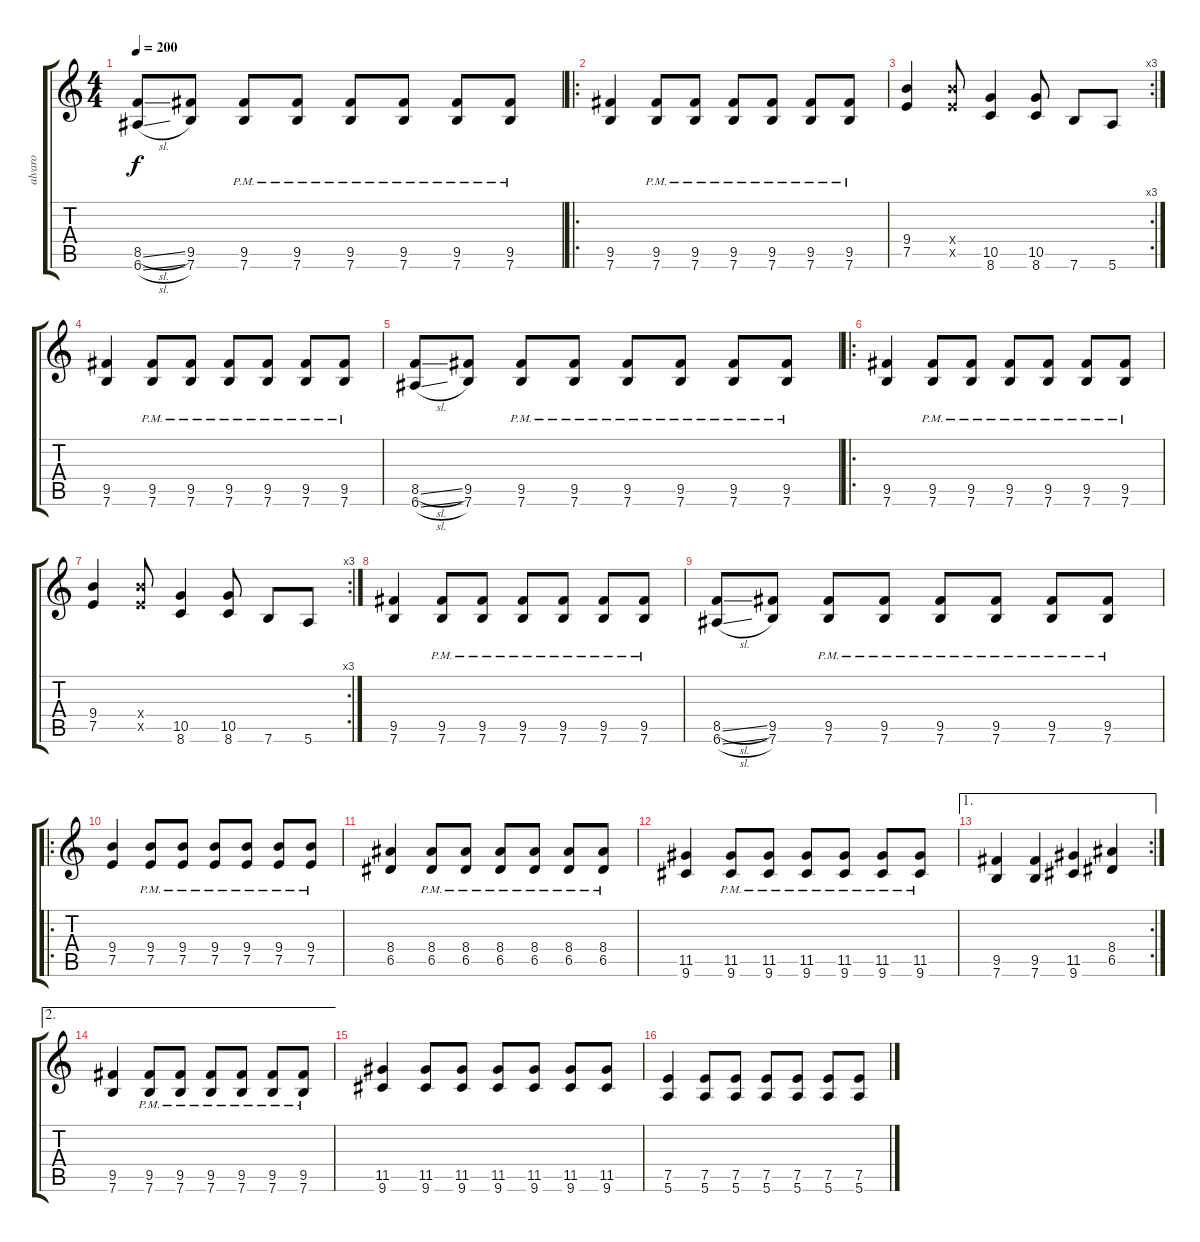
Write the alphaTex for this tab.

\track ("alvaro" "alvaro") {instrument overdrivenguitar}
\staff {score tabs}
\tuning (E4 B3 G3 D3 A2 E2) {hide}
\ts (4 4)
\tempo 200
\clef g2
\ks c
(8.5{sl} 6.6{sl}).8{dy f} (9.5 7.6).8 (9.5{pm} 7.6{pm}).8 (9.5{pm} 7.6{pm}).8 (9.5{pm} 7.6{pm}).8 (9.5{pm} 7.6{pm}).8 (9.5{pm} 7.6{pm}).8 (9.5{pm} 7.6{pm}).8 |
\ro
(9.5 7.6).4 (9.5{pm} 7.6{pm}).8 (9.5{pm} 7.6{pm}).8 (9.5{pm} 7.6{pm}).8 (9.5{pm} 7.6{pm}).8 (9.5{pm} 7.6{pm}).8 (9.5{pm} 7.6{pm}).8 |
\rc 3
(9.4 7.5).4 (9.4{x} 7.5{x}).8 (10.5 8.6).4 (10.5 8.6).8 7.6.8 5.6.8 |
(9.5 7.6).4 (9.5{pm} 7.6{pm}).8 (9.5{pm} 7.6{pm}).8 (9.5{pm} 7.6{pm}).8 (9.5{pm} 7.6{pm}).8 (9.5{pm} 7.6{pm}).8 (9.5{pm} 7.6{pm}).8 |
(8.5{sl} 6.6{sl}).8 (9.5 7.6).8 (9.5{pm} 7.6{pm}).8 (9.5{pm} 7.6{pm}).8 (9.5{pm} 7.6{pm}).8 (9.5{pm} 7.6{pm}).8 (9.5{pm} 7.6{pm}).8 (9.5{pm} 7.6{pm}).8 |
\ro
(9.5 7.6).4 (9.5{pm} 7.6{pm}).8 (9.5{pm} 7.6{pm}).8 (9.5{pm} 7.6{pm}).8 (9.5{pm} 7.6{pm}).8 (9.5{pm} 7.6{pm}).8 (9.5{pm} 7.6{pm}).8 |
\rc 3
(9.4 7.5).4 (9.4{x} 7.5{x}).8 (10.5 8.6).4 (10.5 8.6).8 7.6.8 5.6.8 |
(9.5 7.6).4 (9.5{pm} 7.6{pm}).8 (9.5{pm} 7.6{pm}).8 (9.5{pm} 7.6{pm}).8 (9.5{pm} 7.6{pm}).8 (9.5{pm} 7.6{pm}).8 (9.5{pm} 7.6{pm}).8 |
(8.5{sl} 6.6{sl}).8 (9.5 7.6).8 (9.5{pm} 7.6{pm}).8 (9.5{pm} 7.6{pm}).8 (9.5{pm} 7.6{pm}).8 (9.5{pm} 7.6{pm}).8 (9.5{pm} 7.6{pm}).8 (9.5{pm} 7.6{pm}).8 |
\ro
(9.4 7.5).4 (9.4{pm} 7.5{pm}).8 (9.4{pm} 7.5{pm}).8 (9.4{pm} 7.5{pm}).8 (9.4{pm} 7.5{pm}).8 (9.4{pm} 7.5{pm}).8 (9.4{pm} 7.5{pm}).8 |
(8.4 6.5).4 (8.4{pm} 6.5{pm}).8 (8.4{pm} 6.5{pm}).8 (8.4{pm} 6.5{pm}).8 (8.4{pm} 6.5{pm}).8 (8.4{pm} 6.5{pm}).8 (8.4{pm} 6.5{pm}).8 |
(11.5 9.6).4 (11.5{pm} 9.6{pm}).8 (11.5{pm} 9.6{pm}).8 (11.5{pm} 9.6{pm}).8 (11.5{pm} 9.6{pm}).8 (11.5{pm} 9.6{pm}).8 (11.5{pm} 9.6{pm}).8 |
\ae 1
\rc 2
(9.5 7.6).4 (9.5 7.6).4 (11.5 9.6).4 (8.4 6.5).4 |
\ae 2
(9.5 7.6).4 (9.5{pm} 7.6{pm}).8 (9.5{pm} 7.6{pm}).8 (9.5{pm} 7.6{pm}).8 (9.5{pm} 7.6{pm}).8 (9.5{pm} 7.6{pm}).8 (9.5{pm} 7.6{pm}).8 |
(11.5 9.6).4 (11.5 9.6).8 (11.5 9.6).8 (11.5 9.6).8 (11.5 9.6).8 (11.5 9.6).8 (11.5 9.6).8 |
(7.5 5.6).4 (7.5 5.6).8 (7.5 5.6).8 (7.5 5.6).8 (7.5 5.6).8 (7.5 5.6).8 (7.5 5.6).8
